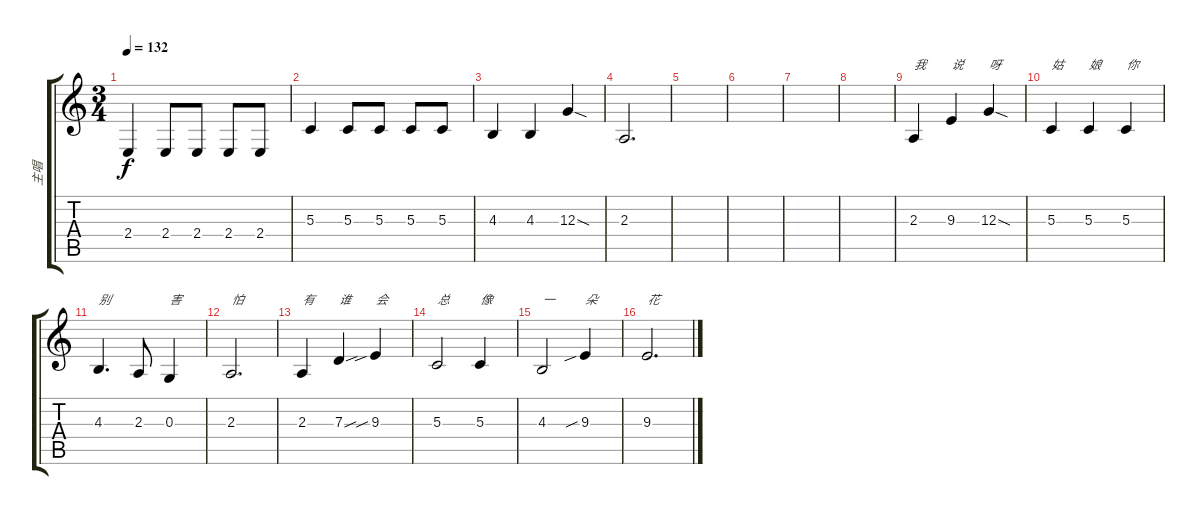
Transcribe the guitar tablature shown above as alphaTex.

\track ("主唱" "主唱") {instrument accordion}
\staff {score tabs}
\tuning (E4 B3 G3 D3 A2 E2) {hide}
\ts (3 4)
\tempo 132
\clef g2
\ks c
2.4.4{dy f} 2.4.8 2.4.8 2.4.8 2.4.8 |
5.3.4 5.3.8 5.3.8 5.3.8 5.3.8 |
4.3.4 4.3.4 12.3{sod}.4 |
2.3.2{d} |
|
|
|
|
2.3.4{txt "我"} 9.3.4{txt "说"} 12.3{sod}.4{txt "呀"} |
5.3.4{txt "姑"} 5.3.4{txt "娘"} 5.3.4{txt "你"} |
4.3.4{d txt "别"} 2.3.8 0.3.4{txt "害"} |
2.3.2{d txt "怕"} |
2.3.4{txt "有"} 7.3{sou}.4{txt "谁"} 9.3{sib}.4{txt "会"} |
5.3.2{txt "总"} 5.3.4{txt "像"} |
4.3.2{txt "一"} 9.3{sib}.4{txt "朵"} |
9.3.2{d txt "花"}
